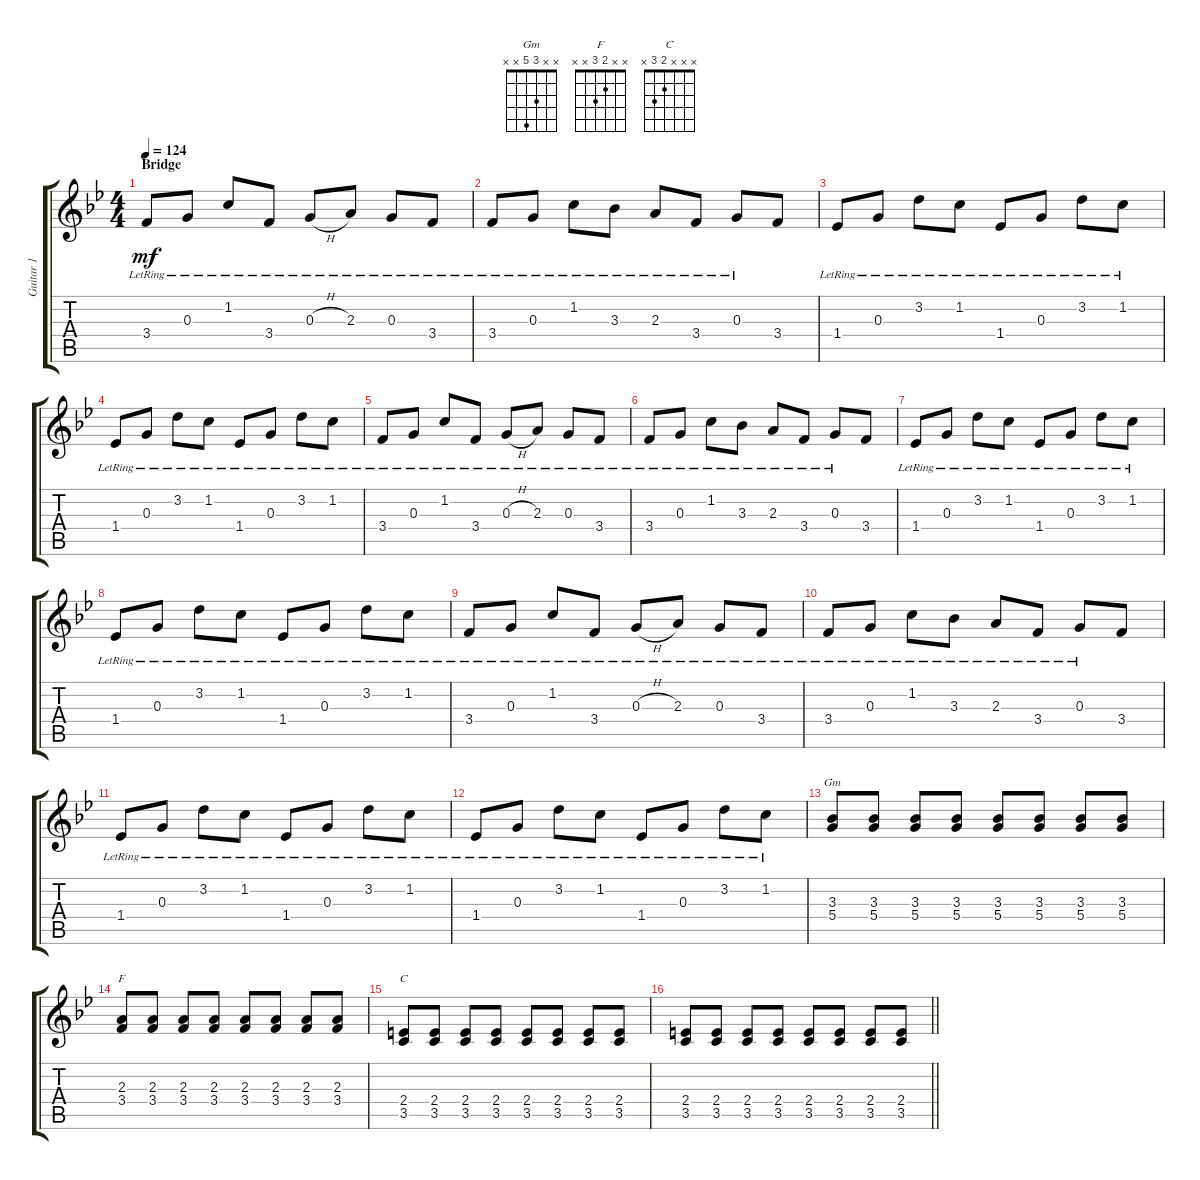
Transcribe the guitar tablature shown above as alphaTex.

\track ("Guitar 1" "Guitar 1") {instrument electricguitarclean}
\staff {score tabs}
\tuning (E4 B3 G3 D3 A2 E2) {hide}
\chord ("Gm" x x 3 5 x x)
\chord ("F" x x 2 3 x x)
\chord ("C" x x x 2 3 x)
\ts (4 4)
\section ("" "Bridge")
\tempo 124
\clef g2
\ks gminor
3.4{lr}.8{dy mf} 0.3{lr}.8 1.2{lr}.8 3.4{lr}.8 0.3{h lr}.8 2.3{lr}.8 0.3{lr}.8 3.4{lr}.8 |
3.4{lr}.8 0.3{lr}.8 1.2{lr}.8 3.3{lr}.8 2.3{lr}.8 3.4{lr}.8 0.3{lr}.8 3.4.8 |
1.4{lr}.8 0.3{lr}.8 3.2{lr}.8 1.2{lr}.8 1.4{lr}.8 0.3{lr}.8 3.2{lr}.8 1.2{lr}.8 |
1.4{lr}.8 0.3{lr}.8 3.2{lr}.8 1.2{lr}.8 1.4{lr}.8 0.3{lr}.8 3.2{lr}.8 1.2{lr}.8 |
3.4{lr}.8 0.3{lr}.8 1.2{lr}.8 3.4{lr}.8 0.3{h lr}.8 2.3{lr}.8 0.3{lr}.8 3.4{lr}.8 |
3.4{lr}.8 0.3{lr}.8 1.2{lr}.8 3.3{lr}.8 2.3{lr}.8 3.4{lr}.8 0.3{lr}.8 3.4.8 |
1.4{lr}.8 0.3{lr}.8 3.2{lr}.8 1.2{lr}.8 1.4{lr}.8 0.3{lr}.8 3.2{lr}.8 1.2{lr}.8 |
1.4{lr}.8 0.3{lr}.8 3.2{lr}.8 1.2{lr}.8 1.4{lr}.8 0.3{lr}.8 3.2{lr}.8 1.2{lr}.8 |
3.4{lr}.8 0.3{lr}.8 1.2{lr}.8 3.4{lr}.8 0.3{h lr}.8 2.3{lr}.8 0.3{lr}.8 3.4{lr}.8 |
3.4{lr}.8 0.3{lr}.8 1.2{lr}.8 3.3{lr}.8 2.3{lr}.8 3.4{lr}.8 0.3{lr}.8 3.4.8 |
1.4{lr}.8 0.3{lr}.8 3.2{lr}.8 1.2{lr}.8 1.4{lr}.8 0.3{lr}.8 3.2{lr}.8 1.2{lr}.8 |
1.4{lr}.8 0.3{lr}.8 3.2{lr}.8 1.2{lr}.8 1.4{lr}.8 0.3{lr}.8 3.2{lr}.8 1.2{lr}.8 |
(3.3 5.4).8{ch "Gm"} (3.3 5.4).8 (3.3 5.4).8 (3.3 5.4).8 (3.3 5.4).8 (3.3 5.4).8 (3.3 5.4).8 (3.3 5.4).8 |
(2.3 3.4).8{ch "F"} (2.3 3.4).8 (2.3 3.4).8 (2.3 3.4).8 (2.3 3.4).8 (2.3 3.4).8 (2.3 3.4).8 (2.3 3.4).8 |
(2.4 3.5).8{ch "C"} (2.4 3.5).8 (2.4 3.5).8 (2.4 3.5).8 (2.4 3.5).8 (2.4 3.5).8 (2.4 3.5).8 (2.4 3.5).8 |
\barLineRight lightlight
(2.4 3.5).8 (2.4 3.5).8 (2.4 3.5).8 (2.4 3.5).8 (2.4 3.5).8 (2.4 3.5).8 (2.4 3.5).8 (2.4 3.5).8
